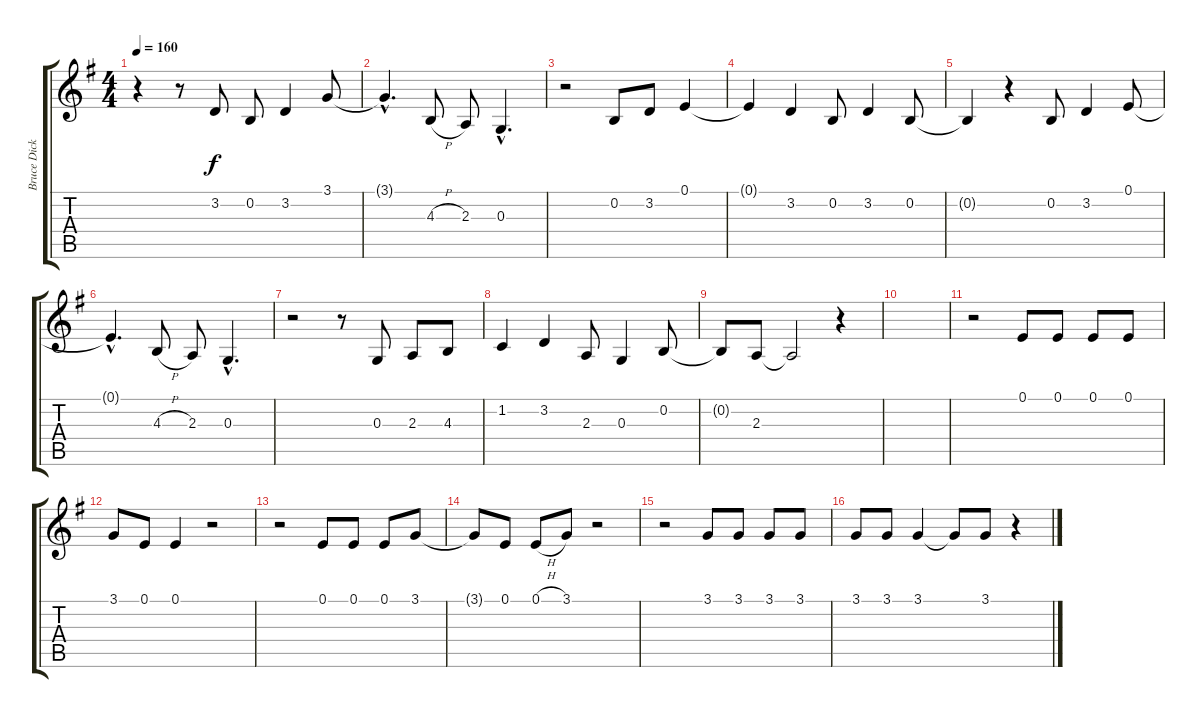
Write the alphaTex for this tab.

\track ("Bruce Dickinson" "Bruce Dick") {instrument lead1square}
\staff {score tabs}
\tuning (E4 B3 G3 D3 A2 E2) {hide}
\ts (4 4)
\tempo 160
\clef g2
\ks g
r.4{dy f} r.8 3.2.8 0.2.8 3.2.4 3.1.8 |
3.1{hac t}.4{d} 4.3{h}.8 2.3.8 0.3{hac}.4{d} |
r.2 0.2.8 3.2.8 0.1.4 |
0.1{t}.4 3.2.4 0.2.8 3.2.4 0.2.8 |
0.2{t}.4 r.4 0.2.8 3.2.4 0.1.8 |
0.1{hac t}.4{d} 4.3{h}.8 2.3.8 0.3{hac}.4{d} |
r.2 r.8 0.3.8 2.3.8 4.3.8 |
1.2.4 3.2.4 2.3.8 0.3.4 0.2.8 |
0.2{t}.8 2.3.8 2.3{t}.2 r.4 |
|
r.2 0.1.8 0.1.8 0.1.8 0.1.8 |
3.1.8 0.1.8 0.1.4 r.2 |
r.2 0.1.8 0.1.8 0.1.8 3.1.8 |
3.1{t}.8 0.1.8 0.1{h}.8 3.1.8 r.2 |
r.2 3.1.8 3.1.8 3.1.8 3.1.8 |
3.1.8 3.1.8 3.1.4 3.1{t}.8 3.1.8 r.4
